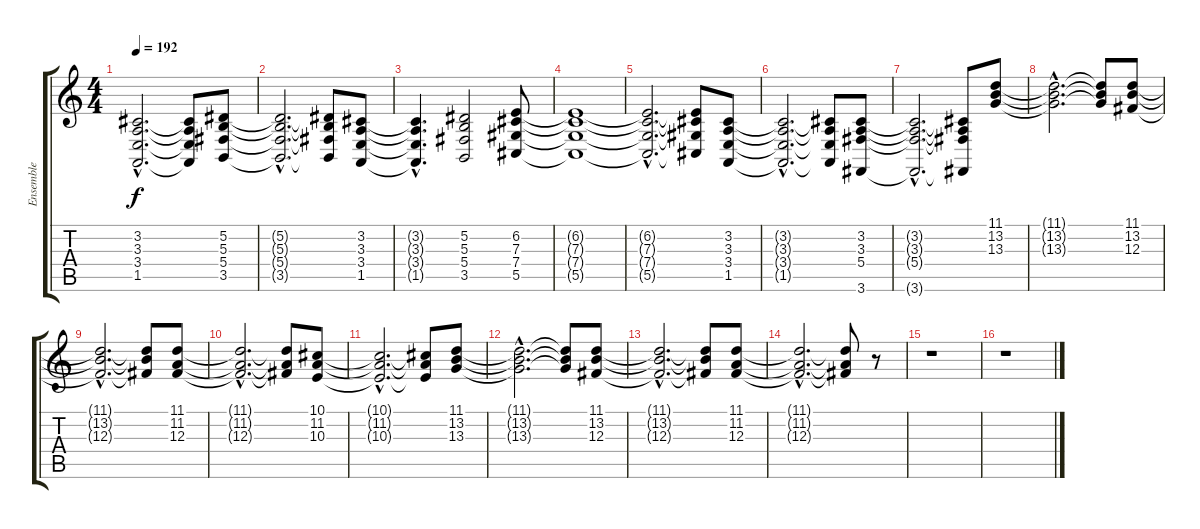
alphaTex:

\track ("Ensemble" "Ensemble") {instrument stringensemble1}
\staff {score tabs}
\tuning (Eb4 Bb3 Gb3 Db3 Ab2 Eb2) {hide}
\ts (4 4)
\tempo 192
\clef g2
\ks c
(3.2{hac t} 3.3{hac t} 3.4{hac t} 1.5{hac t}).2{d dy f} (3.2{t} 3.3{t} 3.4{t} 1.5{t}).8 (5.2 5.3 5.4 3.5).8 |
(5.2{hac t} 5.3{hac t} 5.4{hac t} 3.5{hac t}).2{d} (5.2{t} 5.3{t} 5.4{t} 3.5{t}).8 (3.2 3.3 3.4 1.5).8 |
(3.2{hac t} 3.3{hac t} 3.4{hac t} 1.5{hac t}).4{d} (5.2 5.3 5.4 3.5).2 (6.2 7.3 7.4 5.5).8 |
(6.2{t} 7.3{t} 7.4{t} 5.5{t}).1 |
(6.2{hac t} 7.3{hac t} 7.4{hac t} 5.5{hac t}).2{d} (6.2{t} 7.3{t} 7.4{t} 5.5{t}).8 (3.2 3.3 3.4 1.5).8 |
(3.2{hac t} 3.3{hac t} 3.4{hac t} 1.5{hac t}).2{d} (3.2{t} 3.3{t} 3.4{t} 1.5{t}).8 (3.2 3.3 5.4 3.6).8 |
(3.2{hac t} 3.3{hac t} 5.4{hac t} 3.6{hac t}).2{d} (3.2{t} 3.3{t} 5.4{t} 3.6{t}).8 (11.1 13.2 13.3).8{volume 8 instrument choiraahs} |
(11.1{hac t} 13.2{hac t} 13.3{hac t}).2{d} (11.1{t} 13.2{t} 13.3{t}).8 (11.1 13.2 12.3).8 |
(11.1{hac t} 13.2{hac t} 12.3{hac t}).2{d} (11.1{t} 13.2{t} 12.3{t}).8 (11.1 11.2 12.3).8 |
(11.1{hac t} 11.2{hac t} 12.3{hac t}).2{d} (11.1{t} 11.2{t} 12.3{t}).8 (10.1 11.2 10.3).8 |
(10.1{hac t} 11.2{hac t} 10.3{hac t}).2{d} (10.1{t} 11.2{t} 10.3{t}).8 (11.1 13.2 13.3).8 |
(11.1{hac t} 13.2{hac t} 13.3{hac t}).2{d} (11.1{t} 13.2{t} 13.3{t}).8 (11.1 13.2 12.3).8 |
(11.1{hac t} 13.2{hac t} 12.3{hac t}).2{d} (11.1{t} 13.2{t} 12.3{t}).8 (11.1 11.2 12.3).8 |
(11.1{hac t} 11.2{hac t} 12.3{hac t}).2{d} (11.1{t} 11.2{t} 12.3{t}).8 r.8 |
r.1 |
r.1
